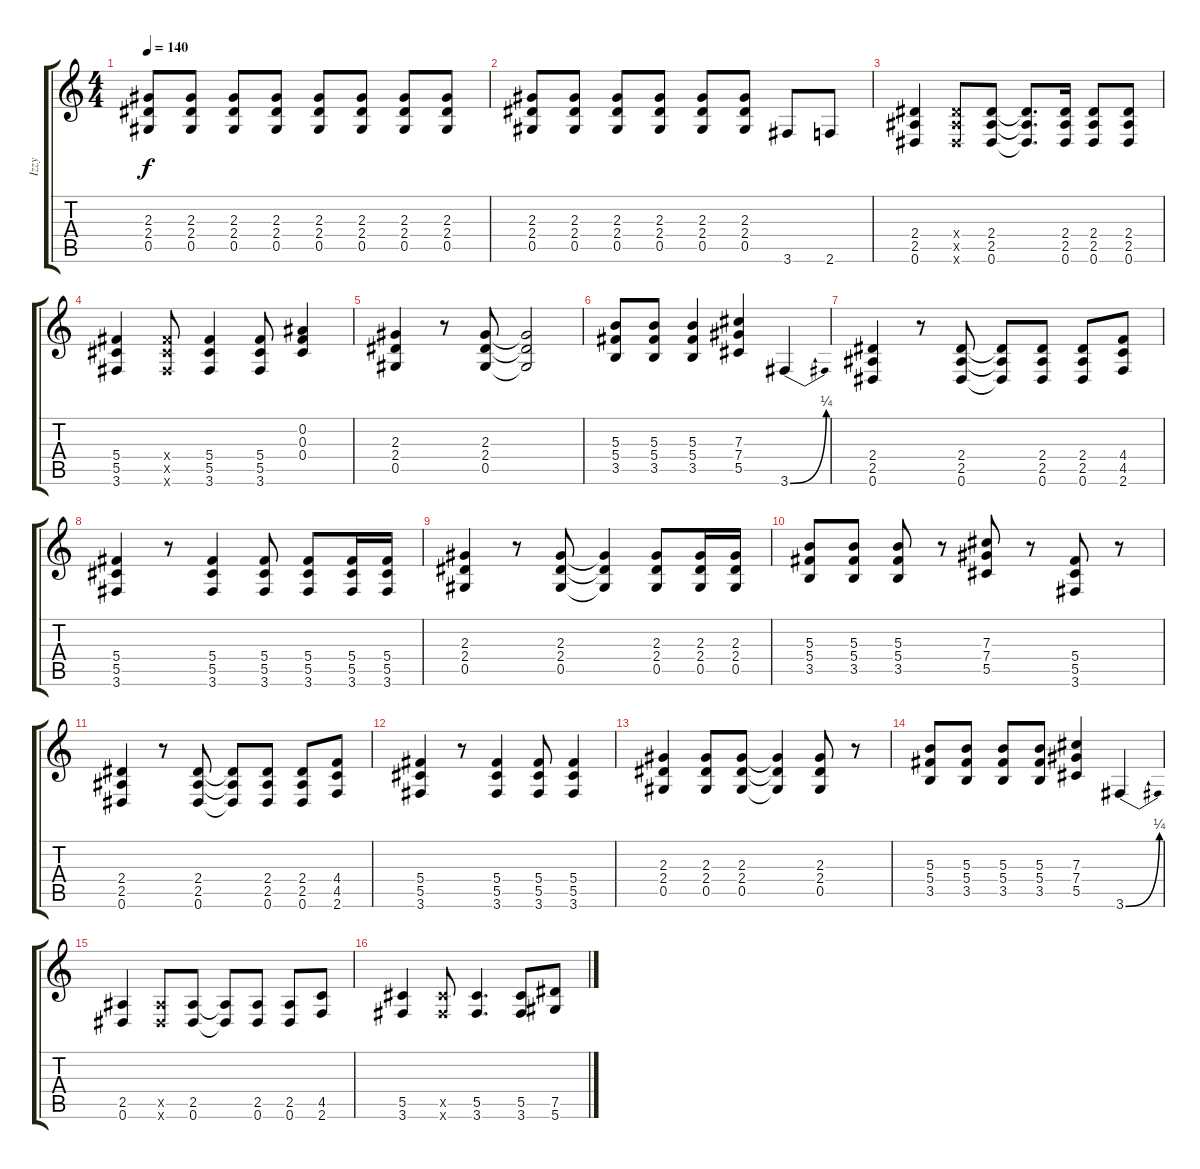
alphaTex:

\track ("Izzy" "Izzy") {instrument acousticguitarsteel}
\staff {score tabs}
\tuning (Eb4 Bb3 Gb3 Db3 Ab2 Eb2) {hide}
\ts (4 4)
\tempo 140
\clef g2
\ks c
(2.3 2.4 0.5).8{dy f} (2.3 2.4 0.5).8 (2.3 2.4 0.5).8 (2.3 2.4 0.5).8 (2.3 2.4 0.5).8 (2.3 2.4 0.5).8 (2.3 2.4 0.5).8 (2.3 2.4 0.5).8 |
(2.3 2.4 0.5).8 (2.3 2.4 0.5).8 (2.3 2.4 0.5).8 (2.3 2.4 0.5).8 (2.3 2.4 0.5).8 (2.3 2.4 0.5).8 3.6.8 2.6.8 |
(2.4 2.5 0.6).4 (2.4{x} 2.5{x} 0.6{x}).8 (2.4 2.5 0.6).8 (2.4{t} 2.5{t} 0.6{t}).8{d} (2.4 2.5 0.6).16 (2.4 2.5 0.6).8 (2.4 2.5 0.6).8 |
(5.4 5.5 3.6).4 (5.4{x} 5.5{x} 3.6{x}).8 (5.4 5.5 3.6).4 (5.4 5.5 3.6).8 (0.2 0.3 0.4).4 |
(2.3 2.4 0.5).4 r.8 (2.3 2.4 0.5).8 (2.3{t} 2.4{t} 0.5{t}).2 |
(5.3 5.4 3.5).8 (5.3 5.4 3.5).8 (5.3 5.4 3.5).4 (7.3 7.4 5.5).4 3.6{be (bend 0 0 60 1)}.4 |
(2.4 2.5 0.6).4 r.8 (2.4 2.5 0.6).8 (2.4{t} 2.5{t} 0.6{t}).8 (2.4 2.5 0.6).8 (2.4 2.5 0.6).8 (4.4 4.5 2.6).8 |
(5.4 5.5 3.6).4 r.8 (5.4 5.5 3.6).4 (5.4 5.5 3.6).8 (5.4 5.5 3.6).8 (5.4 5.5 3.6).16 (5.4 5.5 3.6).16 |
(2.3 2.4 0.5).4 r.8 (2.3 2.4 0.5).8 (2.3{t} 2.4{t} 0.5{t}).4 (2.3 2.4 0.5).8 (2.3 2.4 0.5).16 (2.3 2.4 0.5).16 |
(5.3 5.4 3.5).8 (5.3 5.4 3.5).8 (5.3 5.4 3.5).8 r.8 (7.3 7.4 5.5).8 r.8 (5.4 5.5 3.6).8 r.8 |
(2.4 2.5 0.6).4 r.8 (2.4 2.5 0.6).8 (2.4{t} 2.5{t} 0.6{t}).8 (2.4 2.5 0.6).8 (2.4 2.5 0.6).8 (4.4 4.5 2.6).8 |
(5.4 5.5 3.6).4 r.8 (5.4 5.5 3.6).4 (5.4 5.5 3.6).8 (5.4 5.5 3.6).4 |
(2.3 2.4 0.5).4 (2.3 2.4 0.5).8 (2.3 2.4 0.5).8 (2.3{t} 2.4{t} 0.5{t}).4 (2.3 2.4 0.5).8 r.8 |
(5.3 5.4 3.5).8 (5.3 5.4 3.5).8 (5.3 5.4 3.5).8 (5.3 5.4 3.5).8 (7.3 7.4 5.5).4 3.6{be (bend 0 0 60 1)}.4 |
(2.5 0.6).4 (2.5{x} 0.6{x}).8 (2.5 0.6).8 (2.5{t} 0.6{t}).8 (2.5 0.6).8 (2.5 0.6).8 (4.5 2.6).8 |
(5.5 3.6).4 (5.5{x} 3.6{x}).8 (5.5 3.6).4{d} (5.5 3.6).8 (7.5 5.6).8
